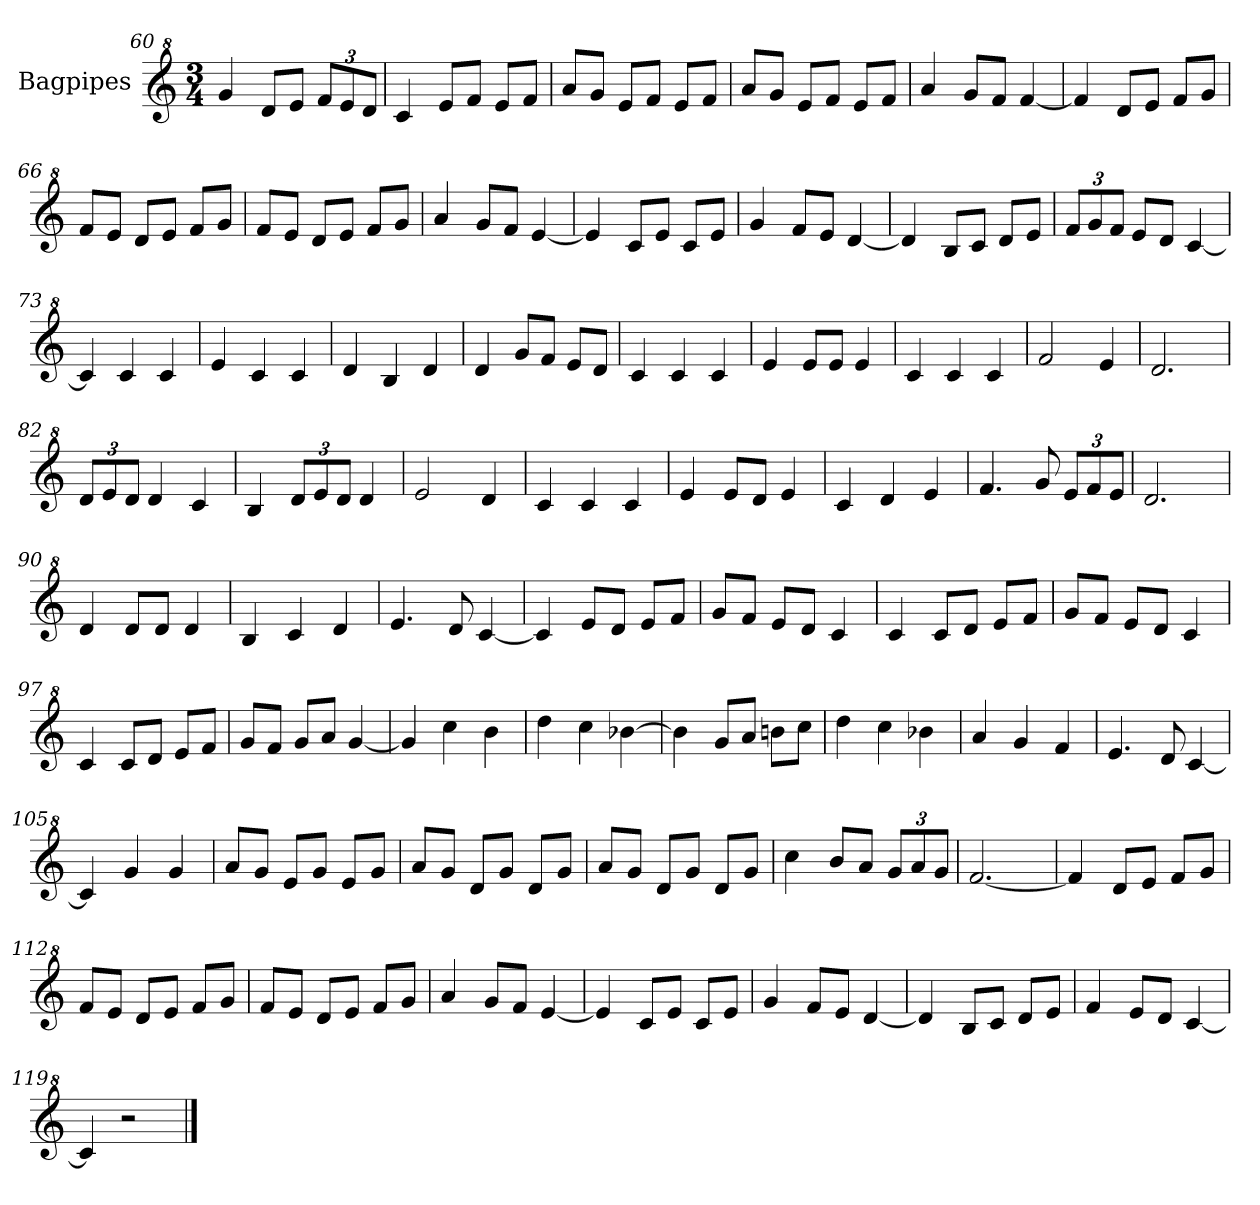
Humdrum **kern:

**kern
*part1
*staff1
*I"Bagpipes
*I'Bag
*clefG^2
*k[]
*C:
*M3/4
=60
4gg/
8dd/L
8ee/J
*Xbrackettup
12ff/L
12ee/
12dd/J
=61
4cc/
8ee/L
8ff/J
8ee/L
8ff/J
=62
8aa/L
8gg/J
8ee/L
8ff/J
8ee/L
8ff/J
=63
8aa/L
8gg/J
8ee/L
8ff/J
8ee/L
8ff/J
=64
4aa/
8gg/L
8ff/J
[4ff/
=65
4ff/]
8dd/L
8ee/J
8ff/L
8gg/J
!!LO:LB:g=z
=66
8ff/L
8ee/J
8dd/L
8ee/J
8ff/L
8gg/J
=67
8ff/L
8ee/J
8dd/L
8ee/J
8ff/L
8gg/J
=68
4aa/
8gg/L
8ff/J
[4ee/
=69
4ee/]
8cc/L
8ee/J
8cc/L
8ee/J
=70
4gg/
8ff/L
8ee/J
[4dd/
=71
4dd/]
8b/L
8cc/J
8dd/L
8ee/J
=72
12ff/L
12gg/
12ff/J
8ee/L
8dd/J
[4cc/
=73
4cc/]
4cc/
4cc/
=74
4ee/
4cc/
4cc/
!!LO:LB:g=z
=75
4dd/
4b/
4dd/
=76
4dd/
8gg/L
8ff/J
8ee/L
8dd/J
=77
4cc/
4cc/
4cc/
=78
4ee/
8ee/L
8ee/J
4ee/
=79
4cc/
4cc/
4cc/
=80
2ff/
4ee/
=81
2.dd/
=82
12dd/L
12ee/
12dd/J
4dd/
4cc/
=83
4b/
12dd/L
12ee/
12dd/J
4dd/
=84
2ee/
4dd/
=85
4cc/
4cc/
4cc/
=86
4ee/
8ee/L
8dd/J
4ee/
!!LO:LB:g=z
=87
4cc/
4dd/
4ee/
=88
4.ff/
8gg/
12ee/L
12ff/
12ee/J
=89
2.dd/
=90
4dd/
8dd/L
8dd/J
4dd/
=91
4b/
4cc/
4dd/
=92
4.ee/
8dd/
[4cc/
=93
4cc/]
8ee/L
8dd/J
8ee/L
8ff/J
=94
8gg/L
8ff/J
8ee/L
8dd/J
4cc/
=95
4cc/
8cc/L
8dd/J
8ee/L
8ff/J
=96
8gg/L
8ff/J
8ee/L
8dd/J
4cc/
!!LO:PB:g=z
=97
4cc/
8cc/L
8dd/J
8ee/L
8ff/J
=98
8gg/L
8ff/J
8gg/L
8aa/J
[4gg/
=99
4gg/]
4ccc\
4bb\
=100
4ddd\
4ccc\
[4bb-X\
=101
4bb-\]
8gg/L
8aa/J
8bbn\L
8ccc\J
=102
4ddd\
4ccc\
4bb-X\
=103
4aa/
4gg/
4ff/
=104
4.ee/
8dd/
[4cc/
=105
4cc/]
4gg/
4gg/
=106
8aa/L
8gg/J
8ee/L
8gg/J
8ee/L
8gg/J
!!LO:LB:g=z
=107
8aa/L
8gg/J
8dd/L
8gg/J
8dd/L
8gg/J
=108
8aa/L
8gg/J
8dd/L
8gg/J
8dd/L
8gg/J
=109
4ccc\
8bb/L
8aa/J
12gg/L
12aa/
12gg/J
=110
[2.ff/
=111
4ff/]
8dd/L
8ee/J
8ff/L
8gg/J
=112
8ff/L
8ee/J
8dd/L
8ee/J
8ff/L
8gg/J
=113
8ff/L
8ee/J
8dd/L
8ee/J
8ff/L
8gg/J
=114
4aa/
8gg/L
8ff/J
[4ee/
!!LO:LB:g=z
=115
4ee/]
8cc/L
8ee/J
8cc/L
8ee/J
=116
4gg/
8ff/L
8ee/J
[4dd/
=117
4dd/]
8b/L
8cc/J
8dd/L
8ee/J
=118
4ff/
8ee/L
8dd/J
[4cc/
=119
4cc/]
2r
==
*-
